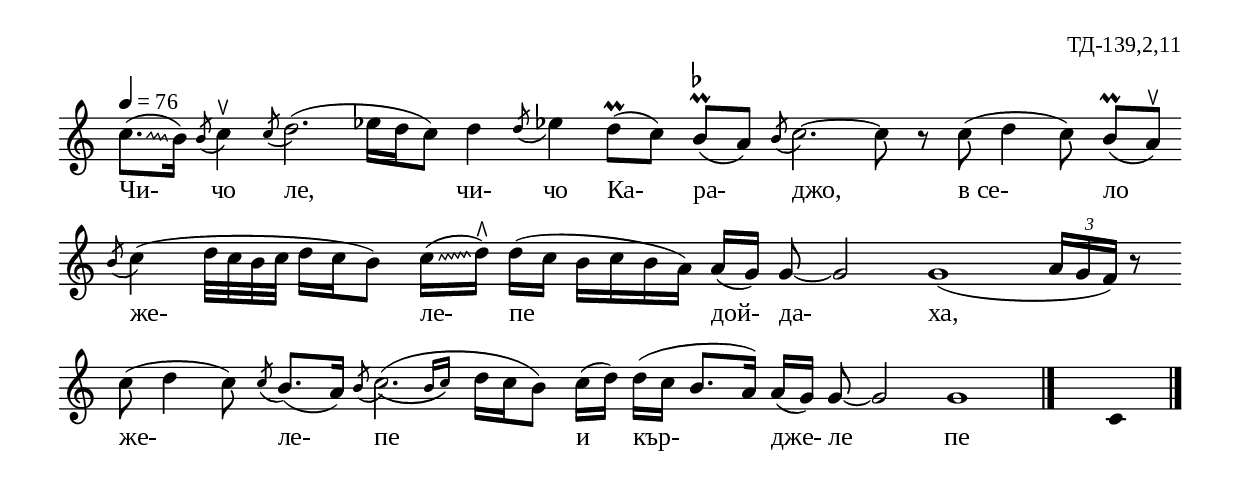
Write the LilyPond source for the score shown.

%{
td_139_2_11
%}

\include "td-preamble.ly"

\score {
\relative c'' {
\tempo 4 = 76
\cadenzaOn
\phrasingSlurDown
\override Glissando #'style = #'zigzag
\noteFi c8.[(\glissando b16]) \acciaccatura b8 c4^\ltoe
\acciaccatura c8 d2.( ees16[ d c8]) d4
\acciaccatura d8 ees!4 d8[\prall( c]) b\prall^\markup { \flat }[( a]) 
\acciaccatura b8 c2.~ c8 r c( d4 c8) b\prall[( a^\ltoe])
\bar ""
\acciaccatura b8 c4( d32[ c b c] d16[ c b8]) \noteFi c16[(\glissando d^\rtoe]) 
d[( c] b[ c b a]) a[( g]) g8~ g2 g1( \times 2/3 { a16[ g f]) } r8
\bar ""
c'8( d4 c8) \acciaccatura c8 b8.[( a16]) 
\acciaccatura b8 \afterGrace c2.(\( { b16[ c]\) } d16[ c b8]) c16[( d])
d[( c] b8.[ a16]) a[( g]) g8~ g2 g1
 \bar "|." 
s4 \fixB c, 
 \bar "|." 
}
\addlyrics { Чи- чо ле, чи- чо Ка- ра- джо, "в се-" ло же- ле- пе дой- да- ха,
же- ле- пе и кър- дже- ле пе }
%
\layout {
   \context { 
	    \Staff \remove "Time_signature_engraver" } 
  indent = #0
  line-width = 190\mm
  ragged-right=##f
}
%
\midi { 
	\context {
		\Score tempoWholesPerMinute = #(ly:make-moment 76 4)
		}
	}
}
%
\header{
  opus = "ТД-139,2,11"
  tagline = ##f
}


